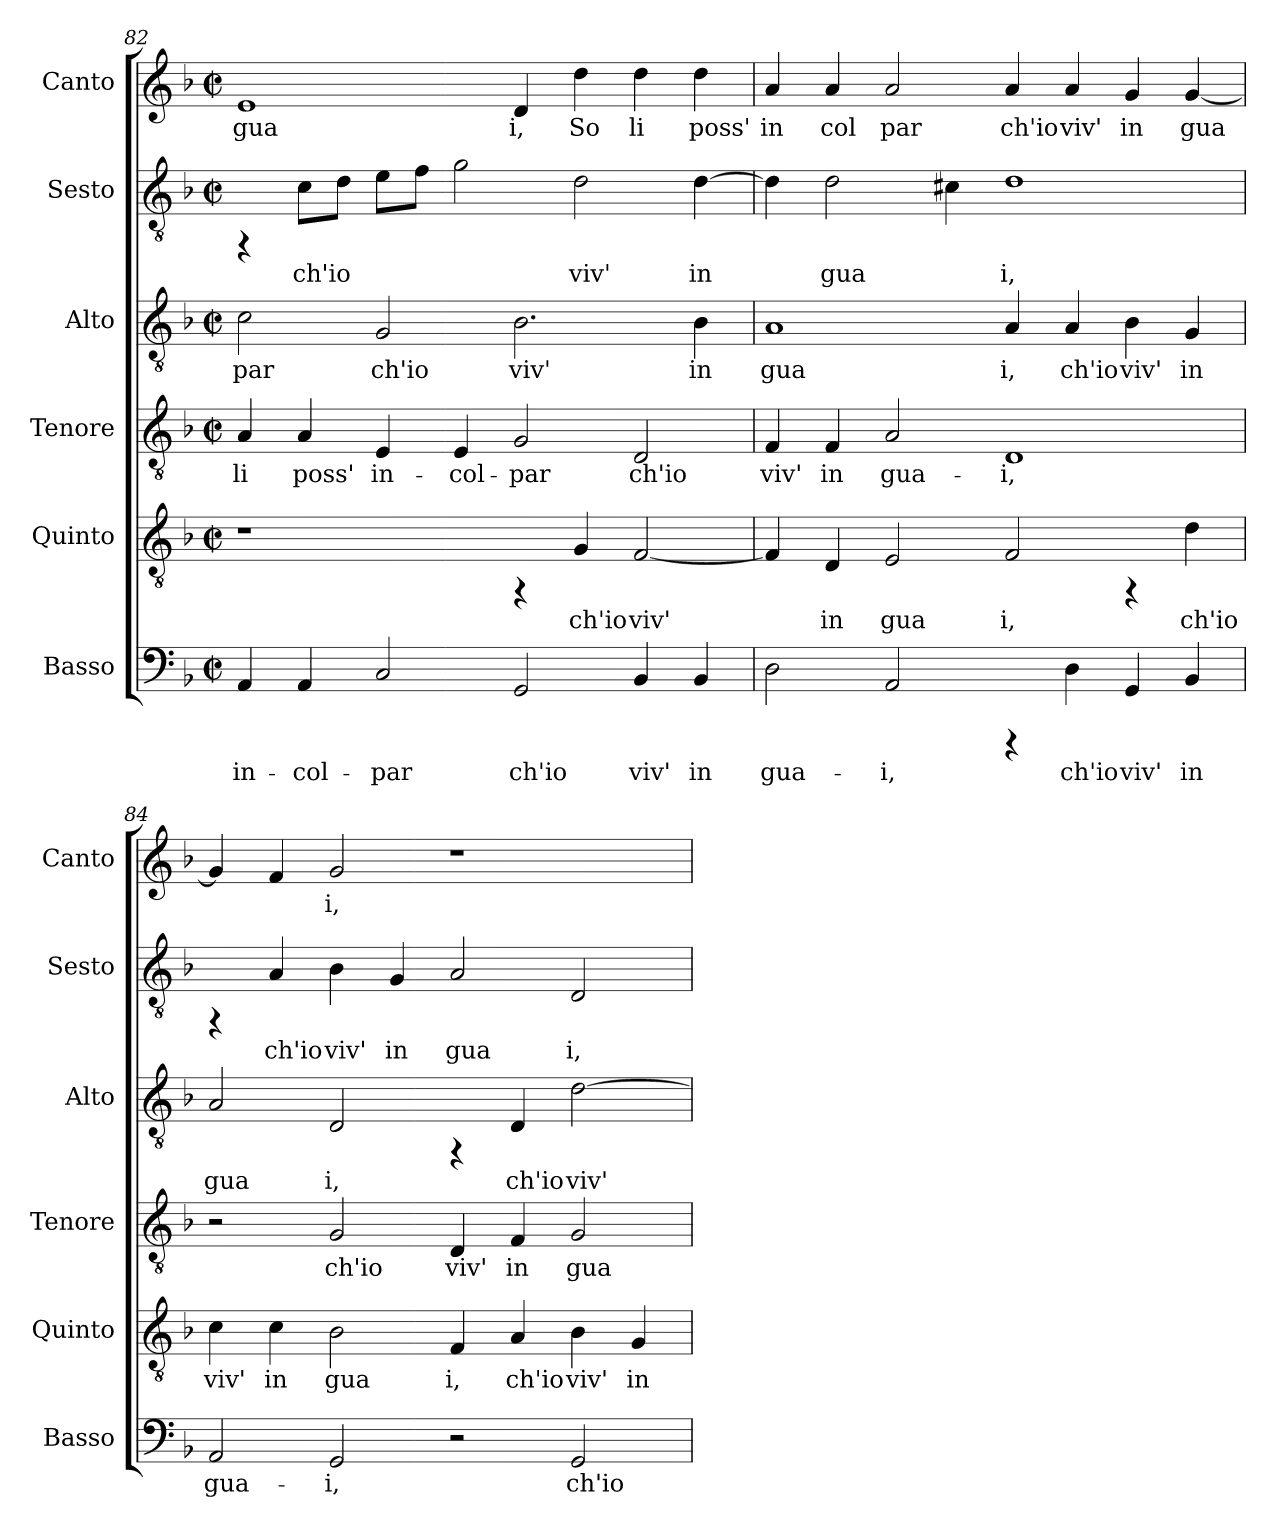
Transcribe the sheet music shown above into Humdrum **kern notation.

**kern	**text	**kern	**text	**kern	**text	**kern	**text	**kern	**text	**kern	**text
*part6	*part6	*part5	*part5	*part4	*part4	*part3	*part3	*part2	*part2	*part1	*part1
*staff6	*staff6	*staff5	*staff5	*staff4	*staff4	*staff3	*staff3	*staff2	*staff2	*staff1	*staff1
*I"Basso	*	*I"Quinto	*	*I"Tenore	*	*I"Alto	*	*I"Sesto	*	*I"Canto	*
*I'Basso	*	*I'Quinto	*	*I'Tenore	*	*I'Alto	*	*I'Sesto	*	*I'Canto	*
!!LO:PB:g=z
*clefF4	*	*clefGv2	*	*clefGv2	*	*clefGv2	*	*clefGv2	*	*clefG2	*
*k[b-]	*	*k[b-]	*	*k[b-]	*	*k[b-]	*	*k[b-]	*	*k[b-]	*
*F:	*	*F:	*	*F:	*	*F:	*	*F:	*	*F:	*
*M2/2	*	*M2/2	*	*M2/2	*	*M2/2	*	*M2/2	*	*M2/2	*
*met(c|)	*	*met(c|)	*	*met(c|)	*	*met(c|)	*	*met(c|)	*	*met(c|)	*
=82	=82	=82	=82	=82	=82	=82	=82	=82	=82	=82	=82
!	!LO:LY:b:cj	!	!	!	!LO:LY:b:cj	!	!LO:LY:b:cj	!	!	!	!LO:LY:b:cj
4AA/	in-	1r	.	4A/	li	2c\	-par	4rFF	.	1e	gua
!	!LO:LY:b:cj	!	!	!	!LO:LY:b:cj	!	!	!	!LO:LY:b:cj	!	!
4AA/	-col-	.	.	4A/	poss'	.	.	8c\L	ch'io	.	.
!	!	!	!	!	!	!	!	!	!LO:LY:b:cj	!	!
.	.	.	.	.	.	.	.	8d\J	.	.	.
!	!LO:LY:b:cj	!	!	!	!LO:LY:b:cj	!	!LO:LY:b:cj	!	!LO:LY:b:cj	!	!
2C/	-par	.	.	4E/	in-	2G/	ch'io	8e\L	.	.	.
!	!	!	!	!	!	!	!	!	!LO:LY:b:cj	!	!
.	.	.	.	.	.	.	.	8f\J	.	.	.
!	!	!	!	!	!LO:LY:b:cj	!	!	!	!LO:LY:b:cj	!	!
.	.	.	.	4E/	-col-	.	.	2g\	.	.	.
!	!LO:LY:b:cj	!	!	!	!LO:LY:b:cj	!	!LO:LY:b:cj	!	!	!	!LO:LY:b:cj
2GG/	ch'io	4rFF	.	2G/	-par	2.B-\	viv'	.	.	4d/	i,
!	!	!	!LO:LY:b:cj	!	!	!	!	!	!LO:LY:b:cj	!	!LO:LY:b:cj
.	.	4G/	ch'io	.	.	.	.	2d\	viv'	4dd\	So
!	!LO:LY:b:cj	!	!LO:LY:b:cj	!	!LO:LY:b:cj	!	!	!	!	!	!LO:LY:b:cj
4BB-/	viv'	[<2F/	viv'	2D/	ch'io	.	.	.	.	4dd\	li
!	!LO:LY:b:cj	!	!	!	!	!	!LO:LY:b:cj	!	!LO:LY:b:cj	!	!LO:LY:b:cj
4BB-/	in	.	.	.	.	4B-\	in	[>4d\	in	4dd\	poss'
=83	=83	=83	=83	=83	=83	=83	=83	=83	=83	=83	=83
!	!LO:LY:b:cj	!	!LO:LY:b:cj	!	!LO:LY:b:cj	!	!LO:LY:b:cj	!	!LO:LY:b:cj	!	!LO:LY:b:cj
2D\	gua-	4F/]	.	4F/	viv'	1A	gua	4d\]	.	4a/	in
!	!	!	!LO:LY:b:cj	!	!LO:LY:b:cj	!	!	!	!LO:LY:b:cj	!	!LO:LY:b:cj
.	.	4D/	in	4F/	in	.	.	2d\	gua	4a/	col
!	!LO:LY:b:cj	!	!LO:LY:b:cj	!	!LO:LY:b:cj	!	!	!	!	!	!LO:LY:b:cj
2AA/	-i,	2E/	gua	2A/	gua-	.	.	.	.	2a/	par
!	!	!	!	!	!	!	!	!	!LO:LY:b:cj	!	!
.	.	.	.	.	.	.	.	4c#\	.	.	.
!	!	!	!LO:LY:b:cj	!	!LO:LY:b:cj	!	!LO:LY:b:cj	!	!LO:LY:b:cj	!	!LO:LY:b:cj
4rCCC	.	2F/	i,	1D	-i,	4A/	i,	1d	i,	4a/	ch'io
!	!LO:LY:b:cj	!	!	!	!	!	!LO:LY:b:cj	!	!	!	!LO:LY:b:cj
4D\	ch'io	.	.	.	.	4A/	ch'io	.	.	4a/	viv'
!	!LO:LY:b:cj	!	!	!	!	!	!LO:LY:b:cj	!	!	!	!LO:LY:b:cj
4GG/	viv'	4rFF	.	.	.	4B-\	viv'	.	.	4g/	in
!	!LO:LY:b:cj	!	!LO:LY:b:cj	!	!	!	!LO:LY:b:cj	!	!	!	!LO:LY:b:cj
4BB-/	in	4d\	ch'io	.	.	4G/	in	.	.	[<4g/	gua
=84	=84	=84	=84	=84	=84	=84	=84	=84	=84	=84	=84
!	!LO:LY:b:cj	!	!LO:LY:b:cj	!	!	!	!LO:LY:b:cj	!	!	!	!LO:LY:b:cj
2AA/	gua-	4c\	viv'	2r	.	2A/	gua	4rFF	.	4g/]	.
!	!	!	!LO:LY:b:cj	!	!	!	!	!	!LO:LY:b:cj	!	!LO:LY:b:cj
.	.	4c\	in	.	.	.	.	4A/	ch'io	4f/	.
!	!LO:LY:b:cj	!	!LO:LY:b:cj	!	!LO:LY:b:cj	!	!LO:LY:b:cj	!	!LO:LY:b:cj	!	!LO:LY:b:cj
2GG/	-i,	2B-\	gua	2G/	ch'io	2D/	i,	4B-\	viv'	2g/	i,
!	!	!	!	!	!	!	!	!	!LO:LY:b:cj	!	!
.	.	.	.	.	.	.	.	4G/	in	.	.
!	!	!	!LO:LY:b:cj	!	!LO:LY:b:cj	!	!	!	!LO:LY:b:cj	!	!
2r	.	4F/	i,	4D/	viv'	4rFF	.	2A/	gua	1r	.
!	!	!	!LO:LY:b:cj	!	!LO:LY:b:cj	!	!LO:LY:b:cj	!	!	!	!
.	.	4A/	ch'io	4F/	in	4D/	ch'io	.	.	.	.
!	!LO:LY:b:cj	!	!LO:LY:b:cj	!	!LO:LY:b:cj	!	!LO:LY:b:cj	!	!LO:LY:b:cj	!	!
2GG/	ch'io	4B-\	viv'	2G/	gua-	[>2d\	viv'	2D/	i,	.	.
!	!	!	!LO:LY:b:cj	!	!	!	!	!	!	!	!
.	.	4G/	in	.	.	.	.	.	.	.	.
=	=	=	=	=	=	=	=	=	=	=	=
*-	*-	*-	*-	*-	*-	*-	*-	*-	*-	*-	*-
